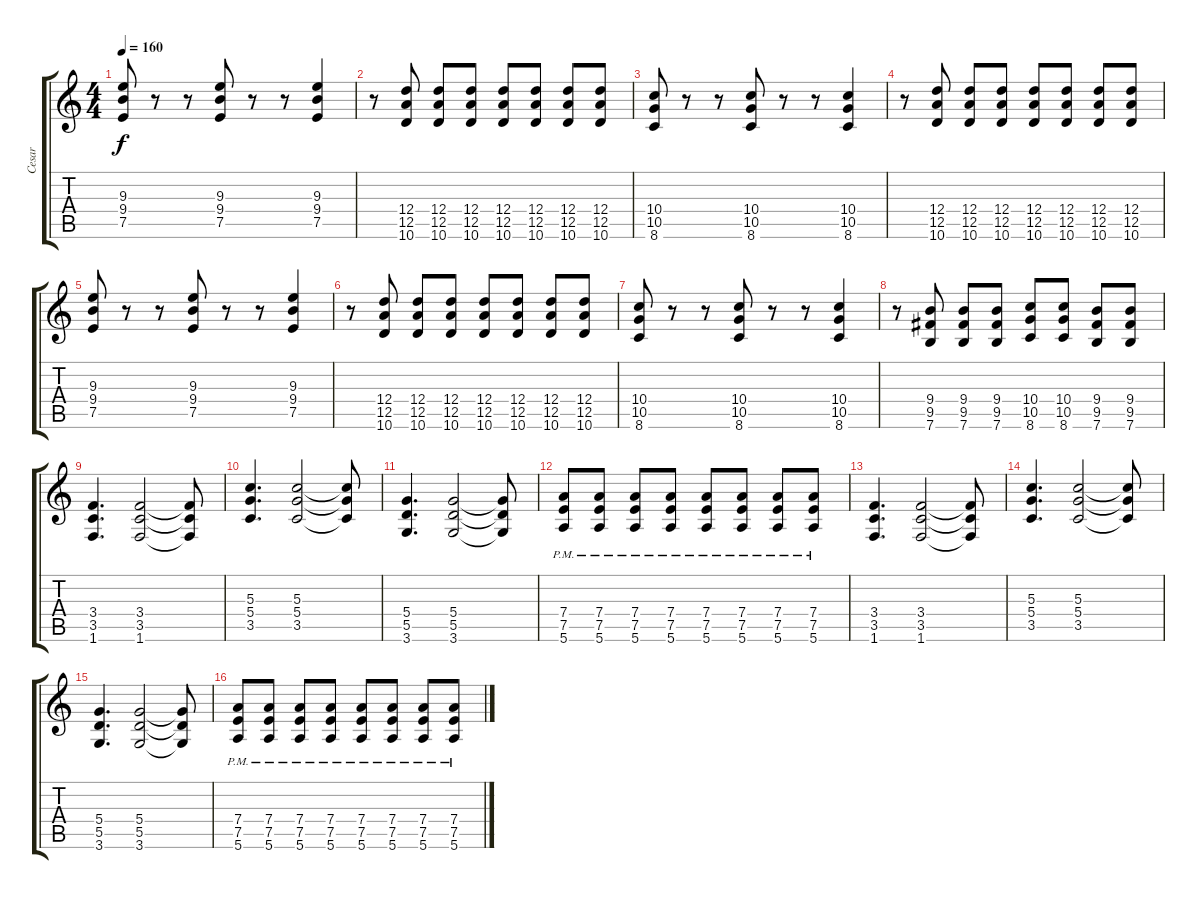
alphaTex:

\track ("Cesar" "Cesar") {instrument distortionguitar}
\staff {score tabs}
\tuning (E4 B3 G3 D3 A2 E2) {hide}
\ts (4 4)
\tempo 160
\clef g2
\ks c
(9.3 9.4 7.5).8{dy f} r.8 r.8 (9.3 9.4 7.5).8 r.8 r.8 (9.3 9.4 7.5).4 |
r.8 (12.4 12.5 10.6).8 (12.4 12.5 10.6).8 (12.4 12.5 10.6).8 (12.4 12.5 10.6).8 (12.4 12.5 10.6).8 (12.4 12.5 10.6).8 (12.4 12.5 10.6).8 |
(10.4 10.5 8.6).8 r.8 r.8 (10.4 10.5 8.6).8 r.8 r.8 (10.4 10.5 8.6).4 |
r.8 (12.4 12.5 10.6).8 (12.4 12.5 10.6).8 (12.4 12.5 10.6).8 (12.4 12.5 10.6).8 (12.4 12.5 10.6).8 (12.4 12.5 10.6).8 (12.4 12.5 10.6).8 |
(9.3 9.4 7.5).8 r.8 r.8 (9.3 9.4 7.5).8 r.8 r.8 (9.3 9.4 7.5).4 |
r.8 (12.4 12.5 10.6).8 (12.4 12.5 10.6).8 (12.4 12.5 10.6).8 (12.4 12.5 10.6).8 (12.4 12.5 10.6).8 (12.4 12.5 10.6).8 (12.4 12.5 10.6).8 |
(10.4 10.5 8.6).8 r.8 r.8 (10.4 10.5 8.6).8 r.8 r.8 (10.4 10.5 8.6).4 |
r.8 (9.4 9.5 7.6).8 (9.4 9.5 7.6).8 (9.4 9.5 7.6).8 (10.4 10.5 8.6).8 (10.4 10.5 8.6).8 (9.4 9.5 7.6).8 (9.4 9.5 7.6).8 |
(3.4 3.5 1.6).4{d} (3.4 3.5 1.6).2 (3.4{t} 3.5{t} 1.6{t}).8 |
(5.3 5.4 3.5).4{d} (5.3 5.4 3.5).2 (5.3{t} 5.4{t} 3.5{t}).8 |
(5.4 5.5 3.6).4{d} (5.4 5.5 3.6).2 (5.4{t} 5.5{t} 3.6{t}).8 |
(7.4{pm} 7.5{pm} 5.6{pm}).8 (7.4{pm} 7.5{pm} 5.6{pm}).8 (7.4{pm} 7.5{pm} 5.6{pm}).8 (7.4{pm} 7.5{pm} 5.6{pm}).8 (7.4{pm} 7.5{pm} 5.6{pm}).8 (7.4{pm} 7.5{pm} 5.6{pm}).8 (7.4{pm} 7.5{pm} 5.6{pm}).8 (7.4{pm} 7.5{pm} 5.6{pm}).8 |
(3.4 3.5 1.6).4{d} (3.4 3.5 1.6).2 (3.4{t} 3.5{t} 1.6{t}).8 |
(5.3 5.4 3.5).4{d} (5.3 5.4 3.5).2 (5.3{t} 5.4{t} 3.5{t}).8 |
(5.4 5.5 3.6).4{d} (5.4 5.5 3.6).2 (5.4{t} 5.5{t} 3.6{t}).8 |
(7.4{pm} 7.5{pm} 5.6{pm}).8 (7.4{pm} 7.5{pm} 5.6{pm}).8 (7.4{pm} 7.5{pm} 5.6{pm}).8 (7.4{pm} 7.5{pm} 5.6{pm}).8 (7.4{pm} 7.5{pm} 5.6{pm}).8 (7.4{pm} 7.5{pm} 5.6{pm}).8 (7.4{pm} 7.5{pm} 5.6{pm}).8 (7.4{pm} 7.5{pm} 5.6{pm}).8
